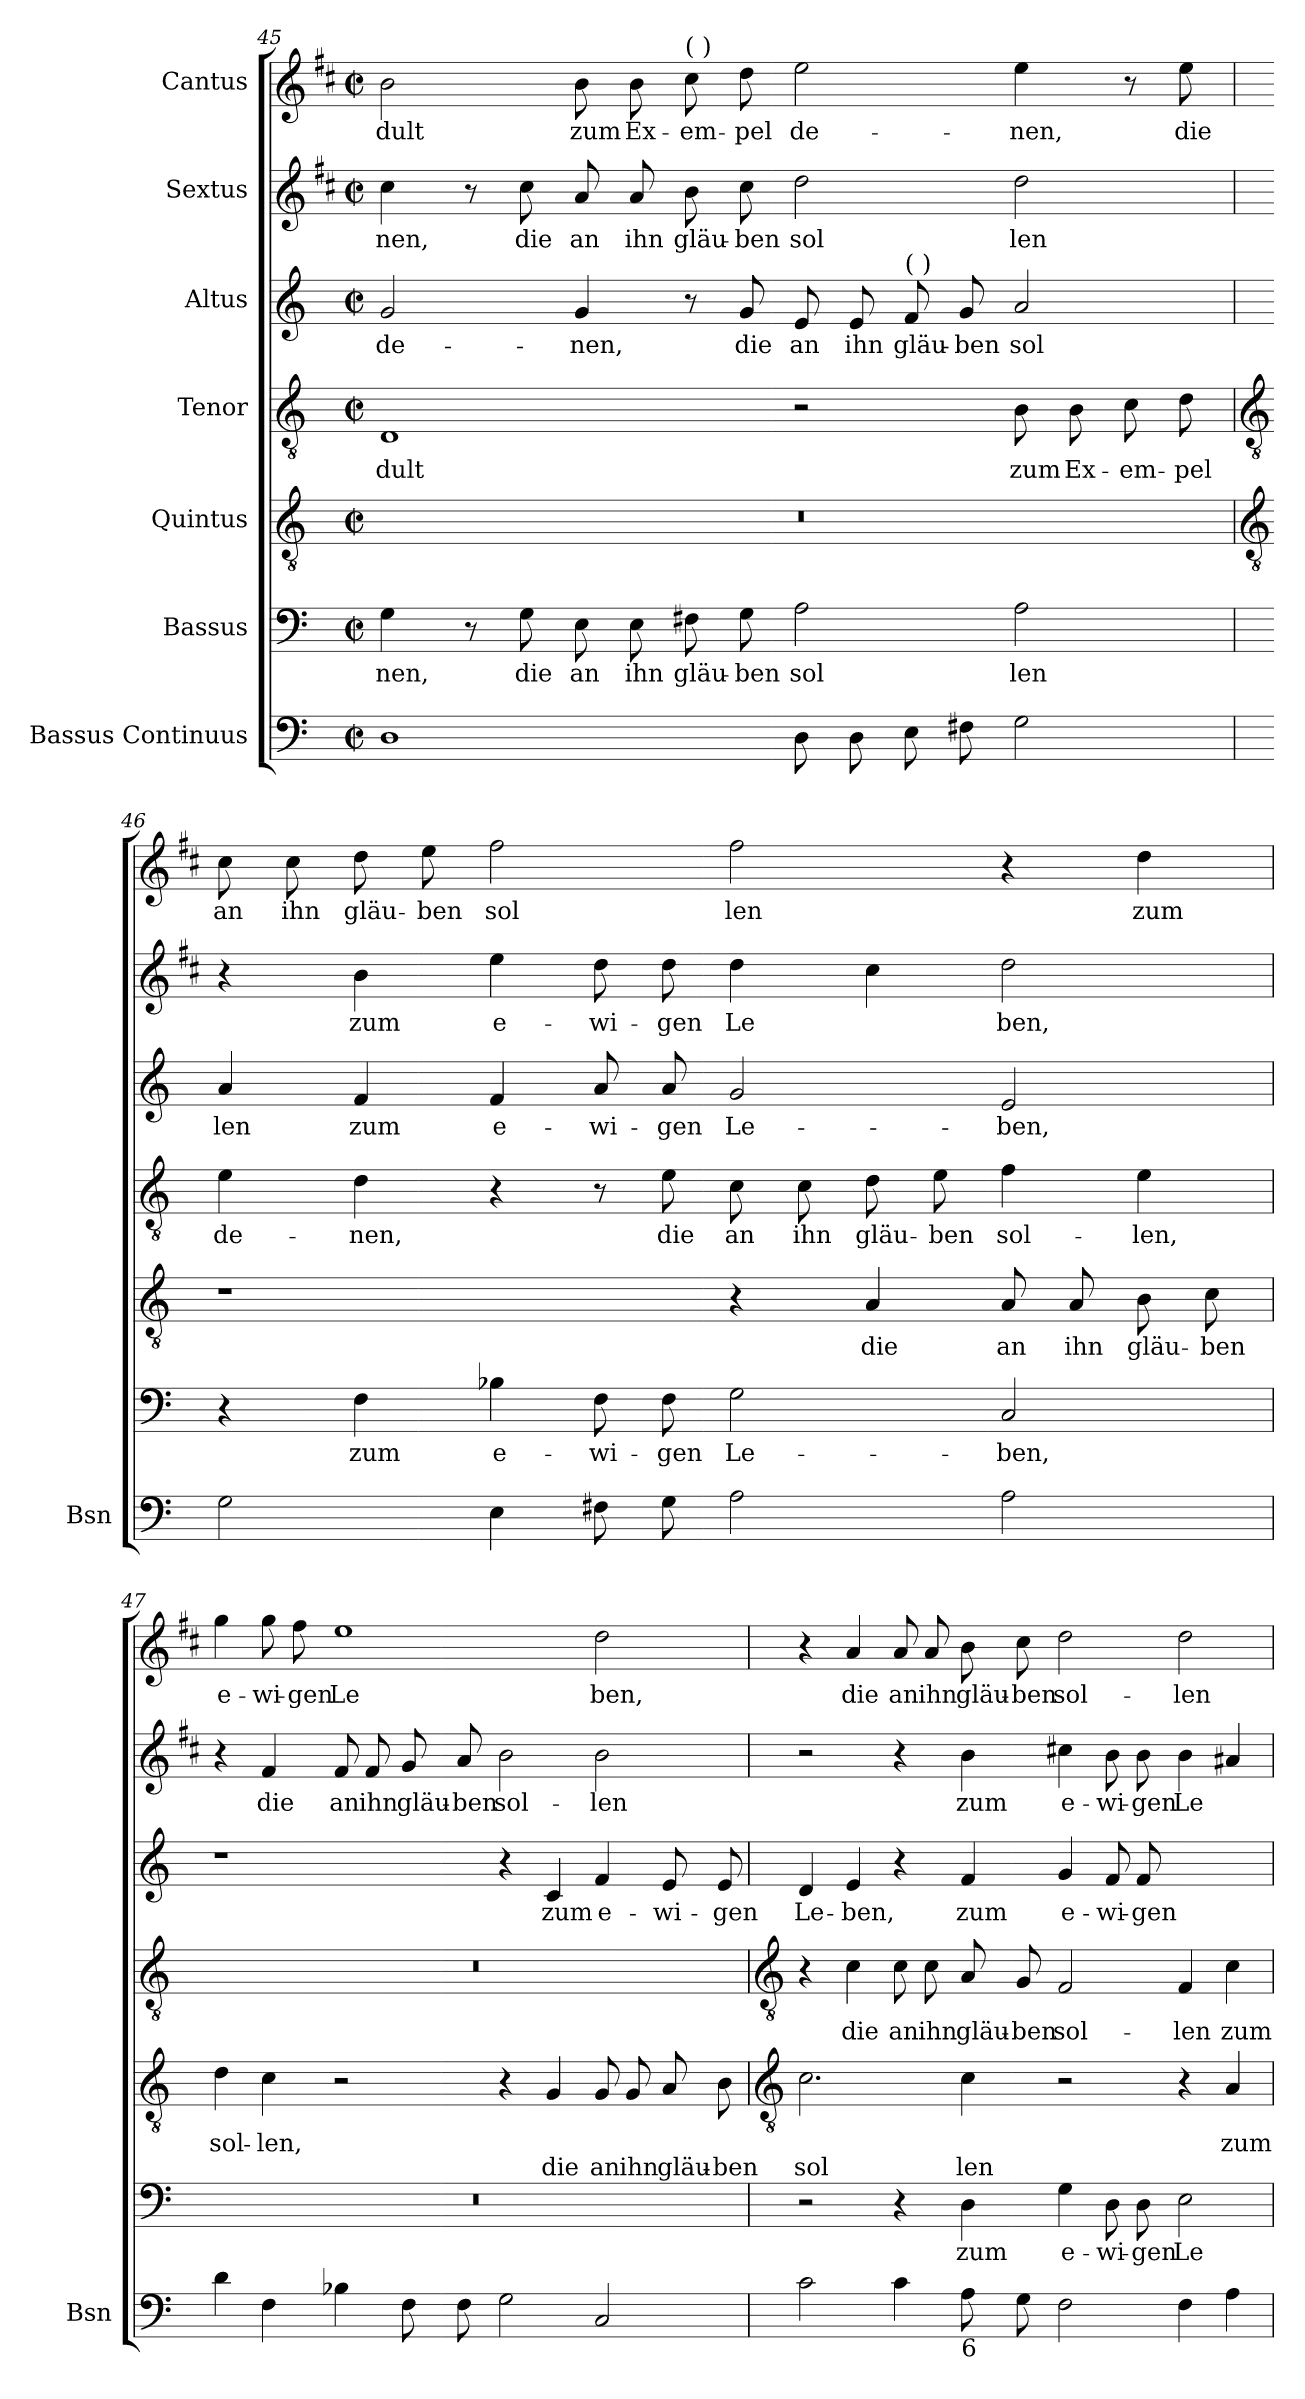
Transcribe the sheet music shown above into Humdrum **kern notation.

**kern	**kern	**text	**kern	**text	**text	**kern	**text	**kern	**text	**kern	**text	**kern	**text
*part7	*part6	*part6	*part5	*part5	*part5	*part4	*part4	*part3	*part3	*part2	*part2	*part1	*part1
*staff7	*staff6	*staff6	*staff5	*staff5	*staff5	*staff4	*staff4	*staff3	*staff3	*staff2	*staff2	*staff1	*staff1
*I"Bassus Continuus	*I"Bassus	*	*I"Quintus	*	*	*I"Tenor	*	*I"Altus	*	*I"Sextus	*	*I"Cantus	*
*I'Bsn	*	*	*	*	*	*	*	*	*	*	*	*	*
!!LO:LB:g=z
*clefF4	*clefF4	*	*clefGv2	*	*	*clefGv2	*	*clefG2	*	*clefG2	*	*clefG2	*
*	*	*	*	*	*	*	*	*	*	*ITrd1c2	*	*ITrd1c2	*
*k[]	*k[]	*	*k[]	*	*	*k[]	*	*k[]	*	*k[]	*	*k[]	*
*C:	*C:	*	*C:	*	*	*C:	*	*C:	*	*C:	*	*C:	*
*M4/2	*M4/2	*	*M4/2	*	*	*M4/2	*	*M4/2	*	*M4/2	*	*M4/2	*
*met(c|)	*met(c|)	*	*met(c|)	*	*	*met(c|)	*	*met(c|)	*	*met(c|)	*	*met(c|)	*
=45	=45	=45	=45	=45	=45	=45	=45	=45	=45	=45	=45	=45	=45
!	!	!LO:LY:b	!	!	!	!	!LO:LY:b	!	!LO:LY:b	!	!LO:LY:b	!	!LO:LY:b
1D	4G	-nen,	0r	.	.	1D	-dult	2g	de-	4b	nen,	2a	-dult
.	8r	.	.	.	.	.	.	.	.	8r	.	.	.
!	!	!LO:LY:b	!	!	!	!	!	!	!	!	!LO:LY:b	!	!
.	8G	die	.	.	.	.	.	.	.	8b	die	.	.
!	!	!LO:LY:b	!	!	!	!	!	!	!LO:LY:b	!	!LO:LY:b	!	!LO:LY:b
.	8E	an	.	.	.	.	.	4g	-nen,	8g	an	8a	zum
!	!	!LO:LY:b	!	!	!	!	!	!	!	!	!LO:LY:b	!	!LO:LY:b
.	8E	ihn	.	.	.	.	.	.	.	8g	ihn	8a	Ex-
!	!	!	!	!	!	!	!	!	!	!	!	!LO:TX:a:t=(  )	!
!	!	!LO:LY:b	!	!	!	!	!	!	!	!	!LO:LY:b	!	!LO:LY:b
.	8F#X	gläu-	.	.	.	.	.	8r	.	8a	gläu-	8b	-em-
!	!	!LO:LY:b	!	!	!	!	!	!	!LO:LY:b	!	!LO:LY:b	!	!LO:LY:b
.	8G	-ben	.	.	.	.	.	8g	die	8b	-ben	8cc	-pel
!	!	!LO:LY:b	!	!	!	!	!	!	!LO:LY:b	!	!LO:LY:b	!	!LO:LY:b
8D	2A	sol	.	.	.	2r	.	8e	an	2cc	sol	2dd	de-
!	!	!	!	!	!	!	!	!	!LO:LY:b	!	!	!	!
8D	.	.	.	.	.	.	.	8e	ihn	.	.	.	.
!	!	!	!	!	!	!	!	!LO:TX:a:t=(  )	!	!	!	!	!
!	!	!	!	!	!	!	!	!	!LO:LY:b	!	!	!	!
8E	.	.	.	.	.	.	.	8f	gläu-	.	.	.	.
!	!	!	!	!	!	!	!	!	!LO:LY:b	!	!	!	!
8F#X	.	.	.	.	.	.	.	8g	-ben	.	.	.	.
!	!	!LO:LY:b	!	!	!	!	!LO:LY:b	!	!LO:LY:b	!	!LO:LY:b	!	!LO:LY:b
2G	2A	len	.	.	.	8B	zum	2a	sol	2cc	len	4dd	-nen,
!	!	!	!	!	!	!	!LO:LY:b	!	!	!	!	!	!
.	.	.	.	.	.	8B	Ex-	.	.	.	.	.	.
!	!	!	!	!	!	!	!LO:LY:b	!	!	!	!	!	!
.	.	.	.	.	.	8c	-em-	.	.	.	.	8r	.
!	!	!	!	!	!	!	!LO:LY:b	!	!	!	!	!	!LO:LY:b
.	.	.	.	.	.	8d	-pel	.	.	.	.	8dd	die
!!LO:LB:g=z
=46	=46	=46	=46	=46	=46	=46	=46	=46	=46	=46	=46	=46	=46
*	*	*	*clefGv2	*	*	*clefGv2	*	*	*	*	*	*	*
!	!	!	!	!	!	!	!LO:LY:b	!	!LO:LY:b	!	!	!	!LO:LY:b
2G	4r	.	1r	.	.	4e	de-	4a	len	4r	.	8b	an
!	!	!	!	!	!	!	!	!	!	!	!	!	!LO:LY:b
.	.	.	.	.	.	.	.	.	.	.	.	8b	ihn
!	!	!LO:LY:b	!	!	!	!	!LO:LY:b	!	!LO:LY:b	!	!LO:LY:b	!	!LO:LY:b
.	4F	zum	.	.	.	4d	-nen,	4f	zum	4a	zum	8cc	gläu-
!	!	!	!	!	!	!	!	!	!	!	!	!	!LO:LY:b
.	.	.	.	.	.	.	.	.	.	.	.	8dd	-ben
!	!	!LO:LY:b	!	!	!	!	!	!	!LO:LY:b	!	!LO:LY:b	!	!LO:LY:b
4E	4B-X	e-	.	.	.	4r	.	4f	e-	4dd	e-	2ee	sol
!	!	!LO:LY:b	!	!	!	!	!	!	!LO:LY:b	!	!LO:LY:b	!	!
8F#X	8F	-wi-	.	.	.	8r	.	8a	-wi-	8cc	-wi-	.	.
!	!	!LO:LY:b	!	!	!	!	!LO:LY:b	!	!LO:LY:b	!	!LO:LY:b	!	!
8G	8F	-gen	.	.	.	8e	die	8a	-gen	8cc	-gen	.	.
!	!	!LO:LY:b	!	!	!	!	!LO:LY:b	!	!LO:LY:b	!	!LO:LY:b	!	!LO:LY:b
2A	2G	Le-	4r	.	.	8c	an	2g	Le-	4cc	Le	2ee	len
!	!	!	!	!	!	!	!LO:LY:b	!	!	!	!	!	!
.	.	.	.	.	.	8c	ihn	.	.	.	.	.	.
!	!	!	!	!LO:LY:b	!	!	!LO:LY:b	!	!	!	!	!	!
.	.	.	4A	die	.	8d	gläu-	.	.	4b	.	.	.
!	!	!	!	!	!	!	!LO:LY:b	!	!	!	!	!	!
.	.	.	.	.	.	8e	-ben	.	.	.	.	.	.
!	!	!LO:LY:b	!	!LO:LY:b	!	!	!LO:LY:b	!	!LO:LY:b	!	!LO:LY:b	!	!
2A	2C	-ben,	8A	an	.	4f	sol-	2e	-ben,	2cc	ben,	4r	.
!	!	!	!	!LO:LY:b	!	!	!	!	!	!	!	!	!
.	.	.	8A	ihn	.	.	.	.	.	.	.	.	.
!	!	!	!	!LO:LY:b	!	!	!LO:LY:b	!	!	!	!	!	!LO:LY:b
.	.	.	8B	gläu-	.	4e	-len,	.	.	.	.	4cc	zum
!	!	!	!	!LO:LY:b	!	!	!	!	!	!	!	!	!
.	.	.	8c	-ben	.	.	.	.	.	.	.	.	.
!!LO:LB:g=z
=47	=47	=47	=47	=47	=47	=47	=47	=47	=47	=47	=47	=47	=47
!	!	!	!	!LO:LY:b	!	!	!	!	!	!	!	!	!LO:LY:b
4d	0r	.	4d	sol-	.	0r	.	1r	.	4r	.	4ff	e-
!	!	!	!	!LO:LY:b	!	!	!	!	!	!	!LO:LY:b	!	!LO:LY:b
4F	.	.	4c	-len,	.	.	.	.	.	4e	die	8ff	-wi-
!	!	!	!	!	!	!	!	!	!	!	!	!	!LO:LY:b
.	.	.	.	.	.	.	.	.	.	.	.	8ee	-gen
!	!	!	!	!	!	!	!	!	!	!	!LO:LY:b	!	!LO:LY:b
4B-X	.	.	2r	.	.	.	.	.	.	8e	an	1dd	Le
!	!	!	!	!	!	!	!	!	!	!	!LO:LY:b	!	!
.	.	.	.	.	.	.	.	.	.	8e	ihn	.	.
!	!	!	!	!	!	!	!	!	!	!	!LO:LY:b	!	!
8F	.	.	.	.	.	.	.	.	.	8f	gläu-	.	.
!	!	!	!	!	!	!	!	!	!	!	!LO:LY:b	!	!
8F	.	.	.	.	.	.	.	.	.	8g	-ben	.	.
!	!	!	!	!	!	!	!	!	!	!	!LO:LY:b	!	!
2G	.	.	4r	.	.	.	.	4r	.	2a	sol-	.	.
!	!	!	!	!	!LO:LY:b	!	!	!	!LO:LY:b	!	!	!	!
.	.	.	4G	.	die	.	.	4c	zum	.	.	.	.
!	!	!	!	!	!LO:LY:b	!	!	!	!LO:LY:b	!	!LO:LY:b	!	!LO:LY:b
2C	.	.	8G	.	an	.	.	4f	e-	2a	-len	2cc	ben,
!	!	!	!	!	!LO:LY:b	!	!	!	!	!	!	!	!
.	.	.	8G	.	ihn	.	.	.	.	.	.	.	.
!	!	!	!	!	!LO:LY:b	!	!	!	!LO:LY:b	!	!	!	!
.	.	.	8A	.	gläu-	.	.	8e	-wi-	.	.	.	.
!	!	!	!	!	!LO:LY:b	!	!	!	!LO:LY:b	!	!	!	!
.	.	.	8B	.	-ben	.	.	8e	-gen	.	.	.	.
!!LO:LB:g=z
=48	=48	=48	=48	=48	=48	=48	=48	=48	=48	=48	=48	=48	=48
*	*	*	*clefGv2	*	*	*clefGv2	*	*	*	*	*	*	*
!	!	!	!	!	!LO:LY:b	!	!	!	!LO:LY:b	!	!	!	!
2c	2r	.	2.c	.	sol	4r	.	4d	Le-	2r	.	4r	.
!	!	!	!	!	!	!	!LO:LY:b	!	!LO:LY:b	!	!	!	!LO:LY:b
.	.	.	.	.	.	4c	die	4e	-ben,	.	.	4g	die
!	!	!	!	!	!	!	!LO:LY:b	!	!	!	!	!	!LO:LY:b
4c	4r	.	.	.	.	8c	an	4r	.	4r	.	8g	an
!	!	!	!	!	!	!	!LO:LY:b	!	!	!	!	!	!LO:LY:b
.	.	.	.	.	.	8c	ihn	.	.	.	.	8g	ihn
!LO:TX:b:t=6	!	!	!	!	!	!	!	!	!	!	!	!	!
!	!	!LO:LY:b	!	!	!LO:LY:b	!	!LO:LY:b	!	!LO:LY:b	!	!LO:LY:b	!	!LO:LY:b
8A	4D	zum	4c	.	len	8A	gläu-	4f	zum	4a	zum	8a	gläu-
!	!	!	!	!	!	!	!LO:LY:b	!	!	!	!	!	!LO:LY:b
8G	.	.	.	.	.	8G	-ben	.	.	.	.	8b	-ben
!	!	!LO:LY:b	!	!	!	!	!LO:LY:b	!	!LO:LY:b	!	!LO:LY:b	!	!LO:LY:b
2F	4G	e-	2r	.	.	2F	sol-	4g	e-	4bn	e-	2cc	sol-
!	!	!LO:LY:b	!	!	!	!	!	!	!LO:LY:b	!	!LO:LY:b	!	!
.	8D	-wi-	.	.	.	.	.	8f	-wi-	8a	-wi-	.	.
!	!	!LO:LY:b	!	!	!	!	!	!	!LO:LY:b	!	!LO:LY:b	!	!
.	8D	-gen	.	.	.	.	.	8f	-gen	8a	-gen	.	.
!	!	!LO:LY:b	!	!	!	!	!LO:LY:b	!	!LO:LY:b	!	!LO:LY:b	!	!LO:LY:b
4F	2E	Le-	4r	.	.	4F	-len	[2eyy	Le-	4a	Le	2cc	-len
!	!	!	!	!LO:LY:b	!	!	!LO:LY:b	!	!	!	!	!	!
4A	.	.	4A	zum	.	4c	zum	.	.	4g#X	.	.	.
=	=	=	=	=	=	=	=	=	=	=	=	=	=
*-	*-	*-	*-	*-	*-	*-	*-	*-	*-	*-	*-	*-	*-
